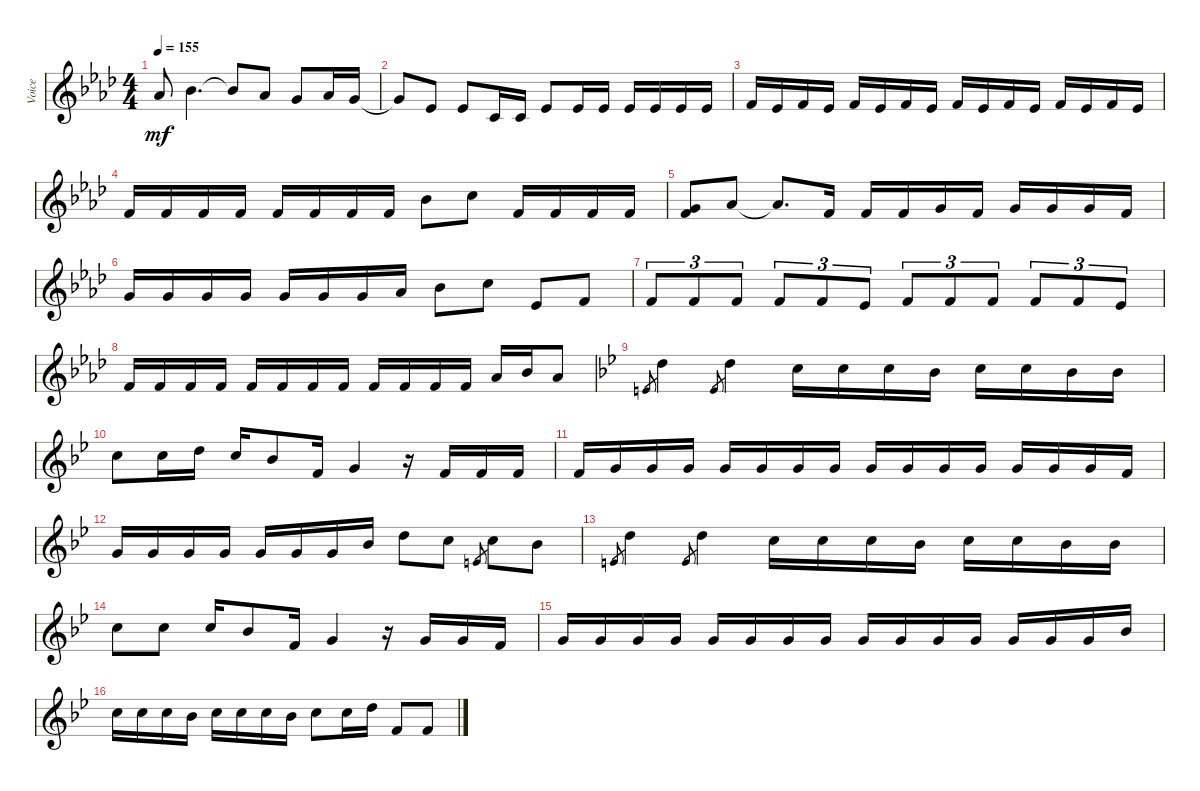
\track ("Voice" "Voice") {instrument drawbarorgan}
\staff {score}
\tuning (E4 B3 G3 D3 A2 E2 B1) {hide}
\ts (4 4)
\section ("" "")
\tempo 155
\clef g2
\ks ab
4.1.8{dy mf} 6.1.4{d} 6.1{t}.8 4.1.8 3.1.8 4.1.16 3.1.16 |
3.1{t}.8 4.2.8 4.2.8 1.2.16 1.2.16 4.2.8 4.2.16 4.2.16 4.2.16 4.2.16 4.2.16 4.2.16 |
1.1.16 4.2.16 1.1.16 4.2.16 1.1.16 4.2.16 1.1.16 4.2.16 1.1.16 4.2.16 1.1.16 4.2.16 1.1.16 4.2.16 1.1.16 4.2.16 |
1.1.16 1.1.16 1.1.16 1.1.16 1.1.16 1.1.16 1.1.16 1.1.16 6.1.8 8.1.8 1.1.16 1.1.16 1.1.16 1.1.16 |
(1.1 8.2).8 4.1.8 4.1{t}.8{d} 1.1.16 1.1.16 1.1.16 3.1.16 1.1.16 3.1.16 3.1.16 3.1.16 1.1.16 |
3.1.16 3.1.16 3.1.16 3.1.16 3.1.16 3.1.16 3.1.16 4.1.16 6.1.8 8.1.8 4.2.8 1.1.8 |
1.1.8{tu (3 2)} 1.1.8{tu (3 2)} 1.1.8{tu (3 2)} 1.1.8{tu (3 2)} 1.1.8{tu (3 2)} 4.2.8{tu (3 2)} 1.1.8{tu (3 2)} 1.1.8{tu (3 2)} 1.1.8{tu (3 2)} 1.1.8{tu (3 2)} 1.1.8{tu (3 2)} 4.2.8{tu (3 2)} |
1.1.16 1.1.16 1.1.16 1.1.16 1.1.16 1.1.16 1.1.16 1.1.16 1.1.16 1.1.16 1.1.16 1.1.16 4.1.16 6.1.16 4.1.8 |
\ks bb
0.1.8{gr} 10.1.4 0.1.8{gr} 10.1.4 8.1.16 8.1.16 8.1.16 6.1.16 8.1.16 8.1.16 6.1.16 6.1.16 |
8.1.8 8.1.16 10.1.16 8.1.16 6.1.8 1.1.16 3.1.4 r.16 1.1.16 1.1.16 1.1.16 |
1.1.16 3.1.16 3.1.16 3.1.16 3.1.16 3.1.16 3.1.16 3.1.16 3.1.16 3.1.16 3.1.16 3.1.16 3.1.16 3.1.16 3.1.16 1.1.16 |
3.1.16 3.1.16 3.1.16 3.1.16 3.1.16 3.1.16 3.1.16 6.1.16 10.1.8 8.1.8 0.1.8{gr} 8.1.8 6.1.8 |
0.1.8{gr} 10.1.4 0.1.8{gr} 10.1.4 8.1.16 8.1.16 8.1.16 6.1.16 8.1.16 8.1.16 6.1.16 6.1.16 |
8.1.8 8.1.8 8.1.16 6.1.8 1.1.16 3.1.4 r.16 3.1.16 3.1.16 1.1.16 |
3.1.16 3.1.16 3.1.16 3.1.16 3.1.16 3.1.16 3.1.16 3.1.16 3.1.16 3.1.16 3.1.16 3.1.16 3.1.16 3.1.16 3.1.16 6.1.16 |
8.1.16 8.1.16 8.1.16 6.1.16 8.1.16 8.1.16 8.1.16 6.1.16 8.1.8 8.1.16 10.1.16 1.1.8 1.1.8
